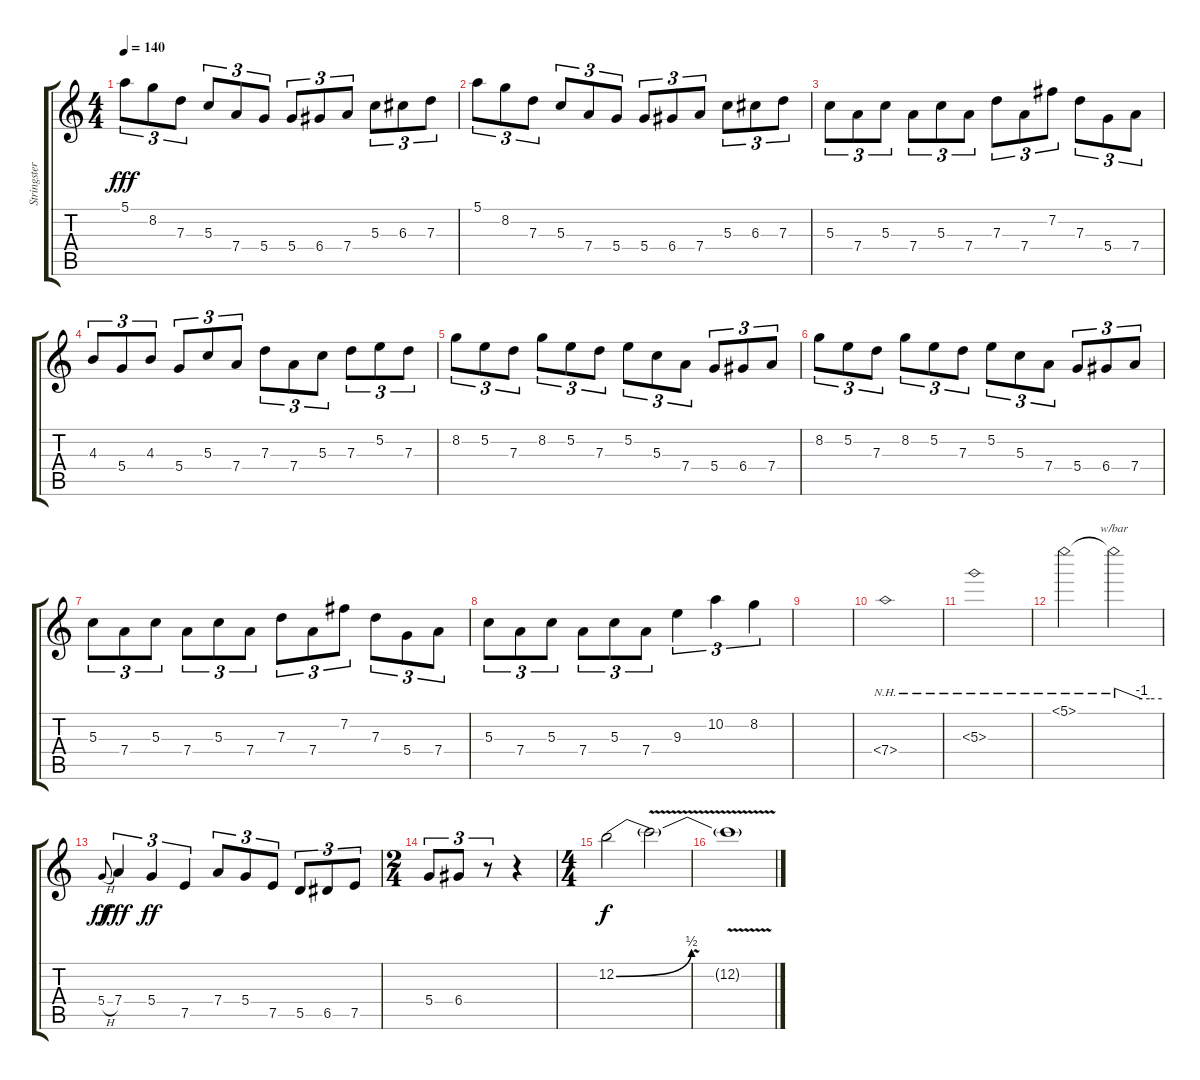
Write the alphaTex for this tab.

\track ("Stringster" "Stringster") {instrument overdrivenguitar}
\staff {score tabs}
\tuning (E4 B3 G3 D3 A2 E2) {hide}
\ts (4 4)
\tempo 140
\clef g2
\ks c
5.1.8{tu (3 2) dy fff} 8.2.8{tu (3 2)} 7.3.8{tu (3 2)} 5.3.8{tu (3 2)} 7.4.8{tu (3 2)} 5.4.8{tu (3 2)} 5.4.8{tu (3 2)} 6.4.8{tu (3 2)} 7.4.8{tu (3 2)} 5.3.8{tu (3 2)} 6.3.8{tu (3 2)} 7.3.8{tu (3 2)} |
5.1.8{tu (3 2)} 8.2.8{tu (3 2)} 7.3.8{tu (3 2)} 5.3.8{tu (3 2)} 7.4.8{tu (3 2)} 5.4.8{tu (3 2)} 5.4.8{tu (3 2)} 6.4.8{tu (3 2)} 7.4.8{tu (3 2)} 5.3.8{tu (3 2)} 6.3.8{tu (3 2)} 7.3.8{tu (3 2)} |
5.3.8{tu (3 2)} 7.4.8{tu (3 2)} 5.3.8{tu (3 2)} 7.4.8{tu (3 2)} 5.3.8{tu (3 2)} 7.4.8{tu (3 2)} 7.3.8{tu (3 2)} 7.4.8{tu (3 2)} 7.2.8{tu (3 2)} 7.3.8{tu (3 2)} 5.4.8{tu (3 2)} 7.4.8{tu (3 2)} |
4.3.8{tu (3 2)} 5.4.8{tu (3 2)} 4.3.8{tu (3 2)} 5.4.8{tu (3 2)} 5.3.8{tu (3 2)} 7.4.8{tu (3 2)} 7.3.8{tu (3 2)} 7.4.8{tu (3 2)} 5.3.8{tu (3 2)} 7.3.8{tu (3 2)} 5.2.8{tu (3 2)} 7.3.8{tu (3 2)} |
8.2.8{tu (3 2)} 5.2.8{tu (3 2)} 7.3.8{tu (3 2)} 8.2.8{tu (3 2)} 5.2.8{tu (3 2)} 7.3.8{tu (3 2)} 5.2.8{tu (3 2)} 5.3.8{tu (3 2)} 7.4.8{tu (3 2)} 5.4.8{tu (3 2)} 6.4.8{tu (3 2)} 7.4.8{tu (3 2)} |
8.2.8{tu (3 2)} 5.2.8{tu (3 2)} 7.3.8{tu (3 2)} 8.2.8{tu (3 2)} 5.2.8{tu (3 2)} 7.3.8{tu (3 2)} 5.2.8{tu (3 2)} 5.3.8{tu (3 2)} 7.4.8{tu (3 2)} 5.4.8{tu (3 2)} 6.4.8{tu (3 2)} 7.4.8{tu (3 2)} |
5.3.8{tu (3 2)} 7.4.8{tu (3 2)} 5.3.8{tu (3 2)} 7.4.8{tu (3 2)} 5.3.8{tu (3 2)} 7.4.8{tu (3 2)} 7.3.8{tu (3 2)} 7.4.8{tu (3 2)} 7.2.8{tu (3 2)} 7.3.8{tu (3 2)} 5.4.8{tu (3 2)} 7.4.8{tu (3 2)} |
5.3.8{tu (3 2)} 7.4.8{tu (3 2)} 5.3.8{tu (3 2)} 7.4.8{tu (3 2)} 5.3.8{tu (3 2)} 7.4.8{tu (3 2)} 9.3.4{tu (3 2)} 10.2.4{tu (3 2)} 8.2.4{tu (3 2)} |
|
7.4{nh}.1 |
5.3{nh}.1 |
5.1{nh}.2 5.1{nh t}.2{tbe (custom default 0 0 35 -4 45 -4 60 -4)} |
5.4{h}.8{gr onbeat dy ff} 7.4.4{tu (3 2) dy fff} 5.4.4{tu (3 2) dy ff} 7.5.4{tu (3 2)} 7.4.8{tu (3 2)} 5.4.8{tu (3 2)} 7.5.8{tu (3 2)} 5.5.8{tu (3 2)} 6.5.8{tu (3 2)} 7.5.8{tu (3 2)} |
\ts (2 4)
5.4.8{tu (3 2)} 6.4.8{tu (3 2)} r.8{tu (3 2)} r.4 |
\ts (4 4)
12.2{be (bend 0 0 60 2)}.2{dy f} 12.2{v t}.2 |
12.2{t}.1{volume 5}
